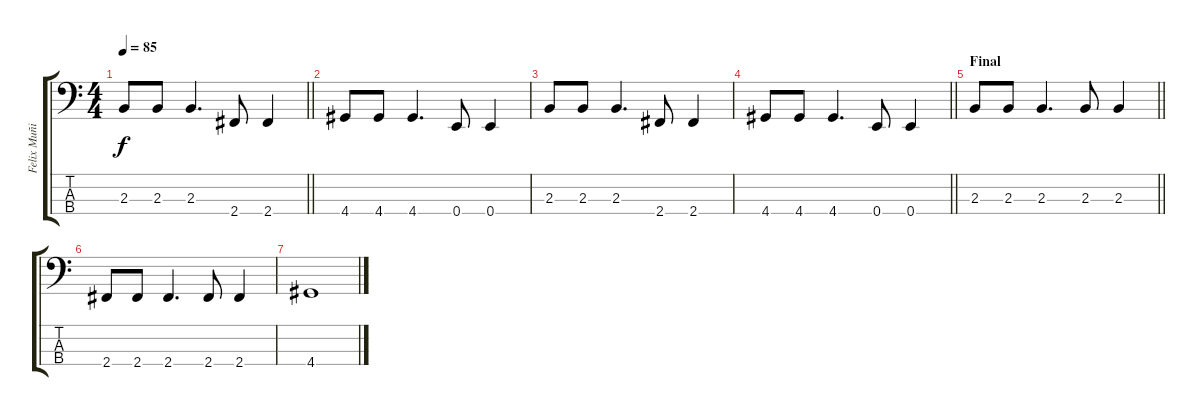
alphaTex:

\track ("Felix Muñiz" "Felix Muñi") {instrument electricbasspick}
\staff {score tabs}
\tuning (G2 D2 A1 E1) {hide}
\ts (4 4)
\tempo 85
\clef f4
\barLineRight lightlight
\ks c
2.3.8{dy f} 2.3.8 2.3.4{d} 2.4.8 2.4.4 |
4.4.8 4.4.8 4.4.4{d} 0.4.8 0.4.4 |
2.3.8 2.3.8 2.3.4{d} 2.4.8 2.4.4 |
\barLineRight lightlight
4.4.8 4.4.8 4.4.4{d} 0.4.8 0.4.4 |
\section ("" "Final")
\barLineRight lightlight
2.3.8 2.3.8 2.3.4{d} 2.3.8 2.3.4 |
2.4.8 2.4.8 2.4.4{d} 2.4.8 2.4.4 |
4.4.1
